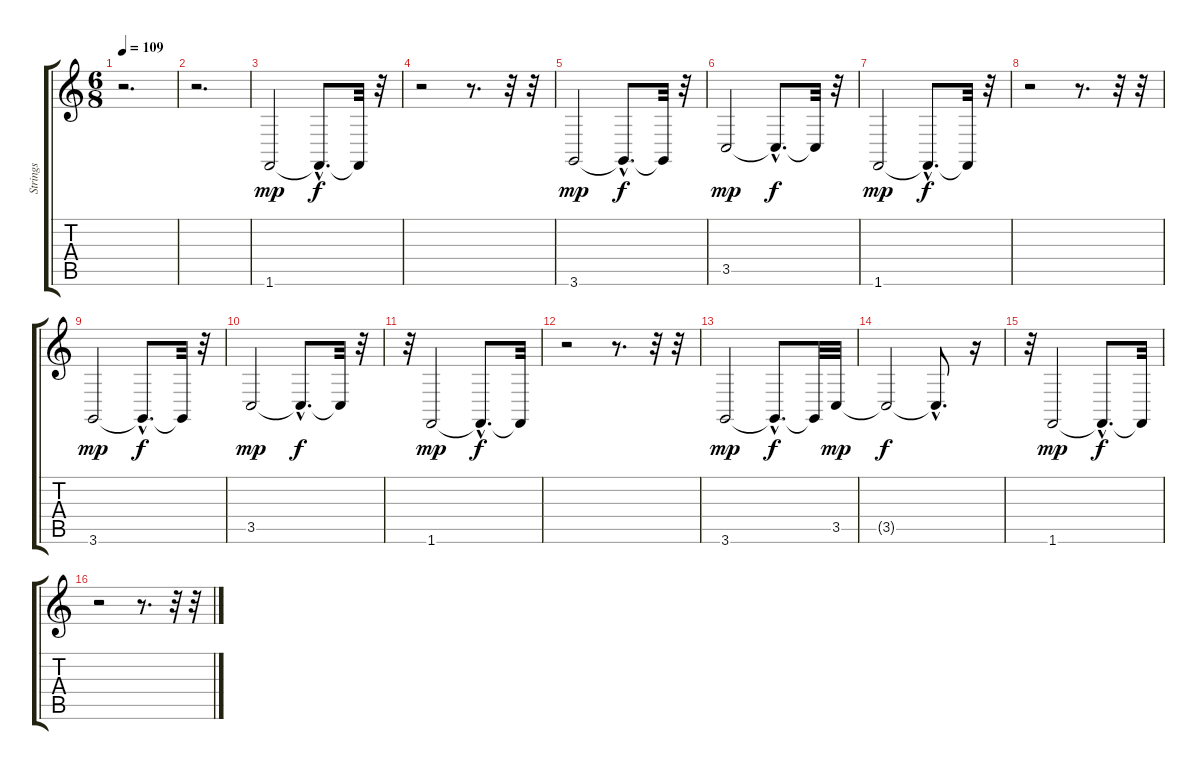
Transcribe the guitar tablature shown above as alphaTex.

\track ("Strings" "Strings") {instrument violin}
\staff {score tabs}
\tuning (E4 B3 G3 D3 A2 E2) {hide}
\ts (6 8)
\tempo 109
\clef g2
\ks c
r.2{d dy f} |
r.2{d} |
1.6.2{dy mp} 1.6{hac t}.8{d dy f} 1.6{t}.32 r.32 |
r.2 r.8{d} r.32 r.32 |
3.6.2{dy mp} 3.6{hac t}.8{d dy f} 3.6{t}.32 r.32 |
3.5.2{dy mp} 3.5{hac t}.8{d dy f} 3.5{t}.32 r.32 |
1.6.2{dy mp} 1.6{hac t}.8{d dy f} 1.6{t}.32 r.32 |
r.2 r.8{d} r.32 r.32 |
3.6.2{dy mp} 3.6{hac t}.8{d dy f} 3.6{t}.32 r.32 |
3.5.2{dy mp} 3.5{hac t}.8{d dy f} 3.5{t}.32 r.32 |
r.32 1.6.2{dy mp} 1.6{hac t}.8{d dy f} 1.6{t}.32 |
r.2 r.8{d} r.32 r.32 |
3.6.2{dy mp} 3.6{hac t}.8{d dy f} 3.6{t}.32 3.5.32{dy mp} |
3.5{t}.2{dy f} 3.5{hac t}.8{d} r.16 |
r.32 1.6.2{dy mp} 1.6{hac t}.8{d dy f} 1.6{t}.32 |
r.2 r.8{d} r.32 r.32
